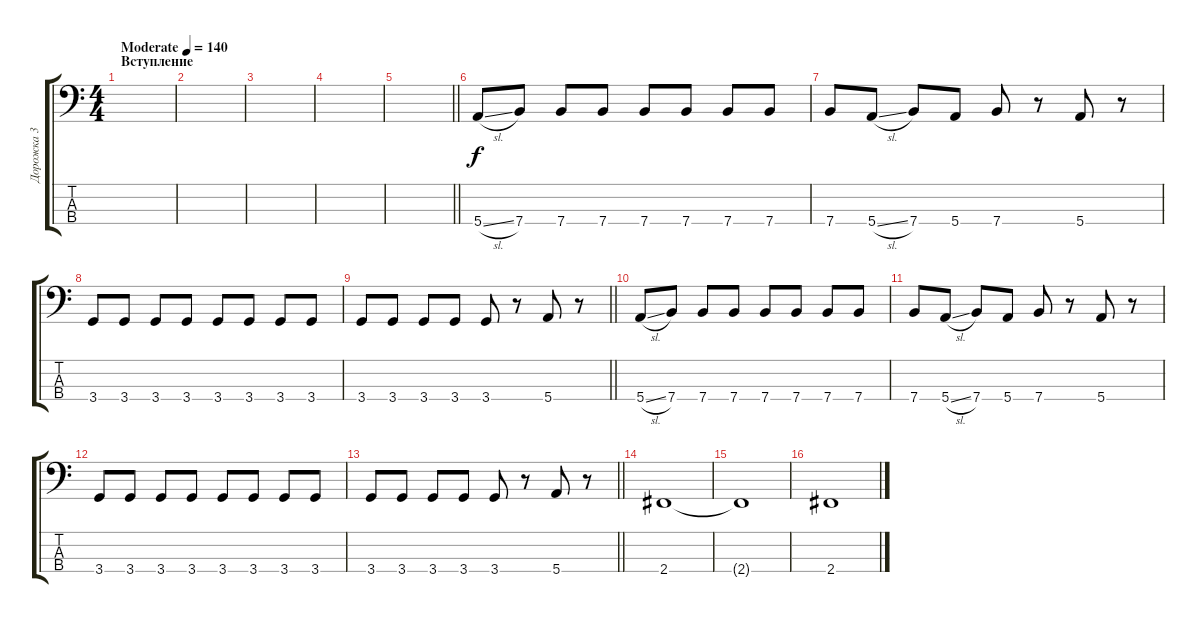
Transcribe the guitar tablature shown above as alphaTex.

\track ("Дорожка 3" "Дорожка 3") {instrument electricbassfinger}
\staff {score tabs}
\tuning (G2 D2 A1 E1) {hide}
\ts (4 4)
\section ("" "Вступление")
\tempo (140 "Moderate")
\clef f4
\ks c
|
|
|
|
\barLineRight lightlight
|
5.4{sl}.8 7.4.8 7.4.8 7.4.8 7.4.8 7.4.8 7.4.8 7.4.8 |
7.4.8 5.4{sl}.8 7.4.8 5.4.8 7.4.8 r.8 5.4.8 r.8 |
3.4.8 3.4.8 3.4.8 3.4.8 3.4.8 3.4.8 3.4.8 3.4.8 |
\barLineRight lightlight
3.4.8 3.4.8 3.4.8 3.4.8 3.4.8 r.8 5.4.8 r.8 |
5.4{sl}.8 7.4.8 7.4.8 7.4.8 7.4.8 7.4.8 7.4.8 7.4.8 |
7.4.8 5.4{sl}.8 7.4.8 5.4.8 7.4.8 r.8 5.4.8 r.8 |
3.4.8 3.4.8 3.4.8 3.4.8 3.4.8 3.4.8 3.4.8 3.4.8 |
\barLineRight lightlight
3.4.8 3.4.8 3.4.8 3.4.8 3.4.8 r.8 5.4.8 r.8 |
2.4.1 |
2.4{t}.1 |
2.4.1
